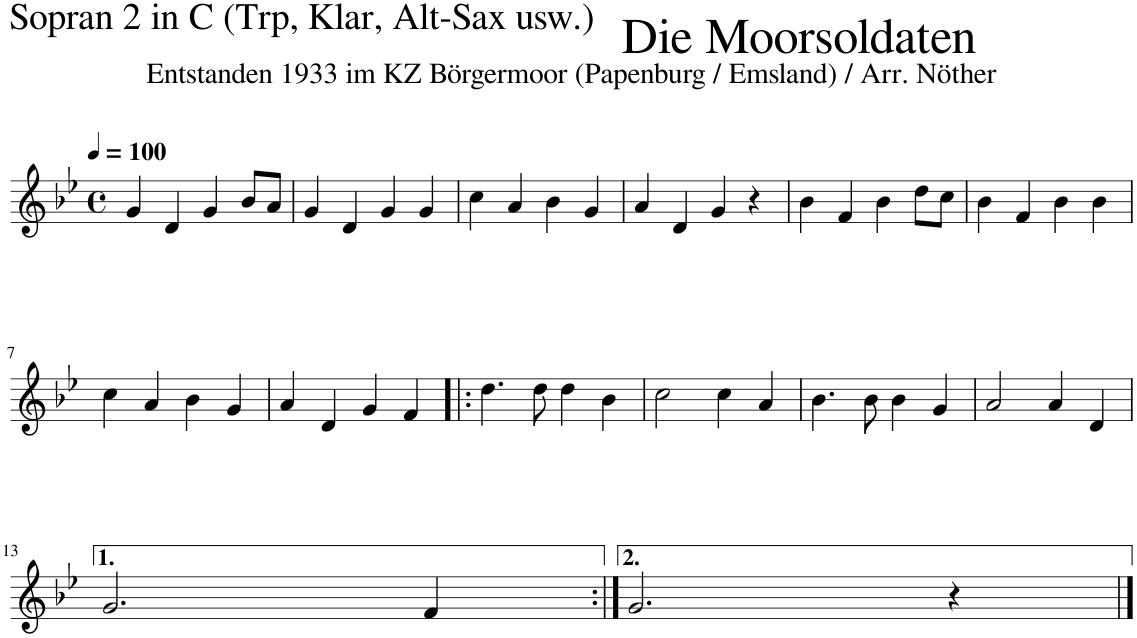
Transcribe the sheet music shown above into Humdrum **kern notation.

**kern
*part1
*staff1
*I"Sopran 2 (Trp, Klar, Alt-Sax usw.)
*I'Sopr. 2
*clefG2
*ITrd1c2
*k[b-e-]
*M4/4
*met(c)
*MM100
=1
4g/
4d/
4g/
8b-/L
8a/J
=2
4g/
4d/
4g/
4g/
=3
4cc\
4a/
4b-\
4g/
=4
4a/
4d/
4g/
4r
=5
4b-\
4f/
4b-\
8dd\L
8cc\J
=6
4b-\
4f/
4b-\
4b-\
!!LO:LB:g=z
=7
4cc\
4a/
4b-\
4g/
=8
4a/
4d/
4g/
4f/
=9!|:
4.dd\
8dd\
4dd\
4b-\
=10
2cc\
4cc\
4a/
=11
4.b-\
8b-\
4b-\
4g/
=12
2a/
4a/
4d/
!!LO:LB:g=z
=13
2.g/
4f/
=14:|!
2.g/
4r
==
*-
